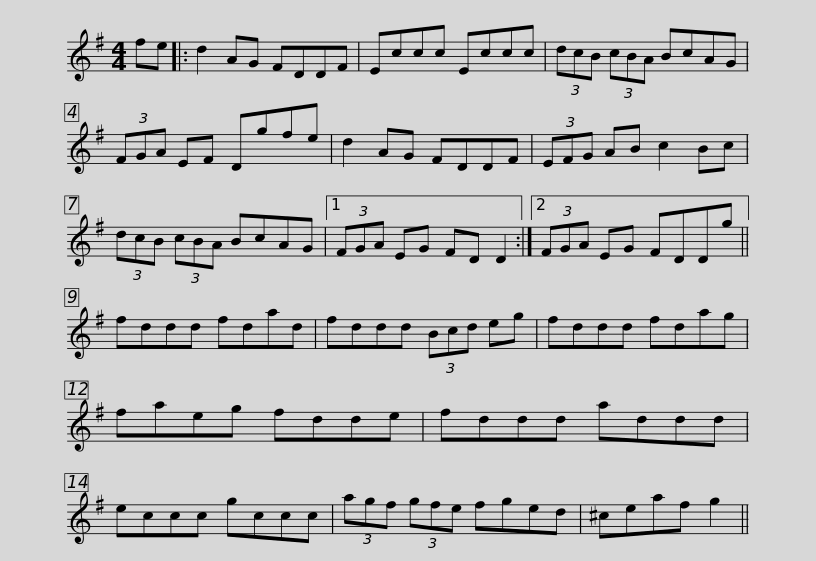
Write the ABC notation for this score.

X:1
L:1/8
M:4/4
I:linebreak $
K:G
V:1 treble
V:1
 fe |: d2 AG FDDF | Eccc Eccc | (3dcB (3cBA BcAG | (3FGA EF Dgfe | %5
 d2 AG FDDF |$ (3EFG AB c2 Bc | (3dcB (3cBA BcAG |1 (3FGA EG FD D2 :|2 (3FGA EG FDDg || %10
 fddd fdad |$ fddd (3Bcd eg | fddd fdag | faeg fdde | fddd addd | %15
 eccc gccc |$ (3agf (3gfe fged | ^ceaf g2 || %18
